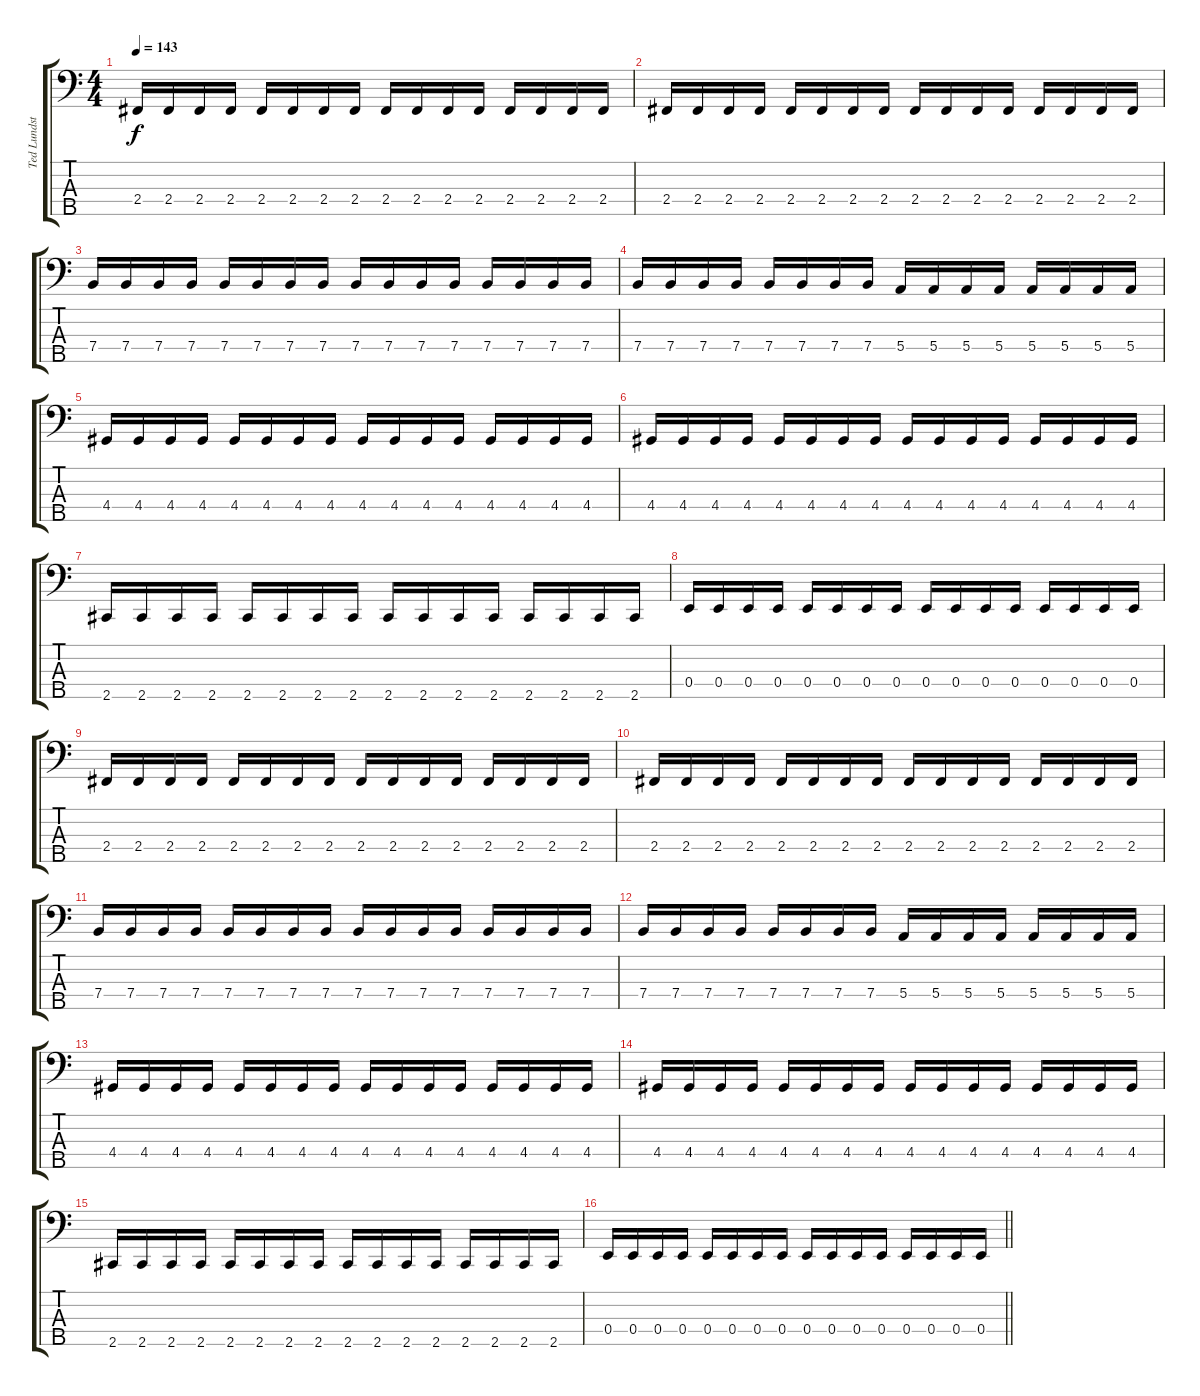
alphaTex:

\track ("Ted Lundström" "Ted Lundst") {instrument electricbassfinger}
\staff {score tabs}
\tuning (G2 D2 A1 E1 B0) {hide}
\ts (4 4)
\tempo 143
\clef f4
\ks c
2.4.16{dy f} 2.4.16 2.4.16 2.4.16 2.4.16 2.4.16 2.4.16 2.4.16 2.4.16 2.4.16 2.4.16 2.4.16 2.4.16 2.4.16 2.4.16 2.4.16 |
2.4.16 2.4.16 2.4.16 2.4.16 2.4.16 2.4.16 2.4.16 2.4.16 2.4.16 2.4.16 2.4.16 2.4.16 2.4.16 2.4.16 2.4.16 2.4.16 |
7.4.16 7.4.16 7.4.16 7.4.16 7.4.16 7.4.16 7.4.16 7.4.16 7.4.16 7.4.16 7.4.16 7.4.16 7.4.16 7.4.16 7.4.16 7.4.16 |
7.4.16 7.4.16 7.4.16 7.4.16 7.4.16 7.4.16 7.4.16 7.4.16 5.4.16 5.4.16 5.4.16 5.4.16 5.4.16 5.4.16 5.4.16 5.4.16 |
4.4.16 4.4.16 4.4.16 4.4.16 4.4.16 4.4.16 4.4.16 4.4.16 4.4.16 4.4.16 4.4.16 4.4.16 4.4.16 4.4.16 4.4.16 4.4.16 |
4.4.16 4.4.16 4.4.16 4.4.16 4.4.16 4.4.16 4.4.16 4.4.16 4.4.16 4.4.16 4.4.16 4.4.16 4.4.16 4.4.16 4.4.16 4.4.16 |
2.5.16 2.5.16 2.5.16 2.5.16 2.5.16 2.5.16 2.5.16 2.5.16 2.5.16 2.5.16 2.5.16 2.5.16 2.5.16 2.5.16 2.5.16 2.5.16 |
0.4.16 0.4.16 0.4.16 0.4.16 0.4.16 0.4.16 0.4.16 0.4.16 0.4.16 0.4.16 0.4.16 0.4.16 0.4.16 0.4.16 0.4.16 0.4.16 |
2.4.16 2.4.16 2.4.16 2.4.16 2.4.16 2.4.16 2.4.16 2.4.16 2.4.16 2.4.16 2.4.16 2.4.16 2.4.16 2.4.16 2.4.16 2.4.16 |
2.4.16 2.4.16 2.4.16 2.4.16 2.4.16 2.4.16 2.4.16 2.4.16 2.4.16 2.4.16 2.4.16 2.4.16 2.4.16 2.4.16 2.4.16 2.4.16 |
7.4.16 7.4.16 7.4.16 7.4.16 7.4.16 7.4.16 7.4.16 7.4.16 7.4.16 7.4.16 7.4.16 7.4.16 7.4.16 7.4.16 7.4.16 7.4.16 |
7.4.16 7.4.16 7.4.16 7.4.16 7.4.16 7.4.16 7.4.16 7.4.16 5.4.16 5.4.16 5.4.16 5.4.16 5.4.16 5.4.16 5.4.16 5.4.16 |
4.4.16 4.4.16 4.4.16 4.4.16 4.4.16 4.4.16 4.4.16 4.4.16 4.4.16 4.4.16 4.4.16 4.4.16 4.4.16 4.4.16 4.4.16 4.4.16 |
4.4.16 4.4.16 4.4.16 4.4.16 4.4.16 4.4.16 4.4.16 4.4.16 4.4.16 4.4.16 4.4.16 4.4.16 4.4.16 4.4.16 4.4.16 4.4.16 |
2.5.16 2.5.16 2.5.16 2.5.16 2.5.16 2.5.16 2.5.16 2.5.16 2.5.16 2.5.16 2.5.16 2.5.16 2.5.16 2.5.16 2.5.16 2.5.16 |
\barLineRight lightlight
0.4.16 0.4.16 0.4.16 0.4.16 0.4.16 0.4.16 0.4.16 0.4.16 0.4.16 0.4.16 0.4.16 0.4.16 0.4.16 0.4.16 0.4.16 0.4.16
